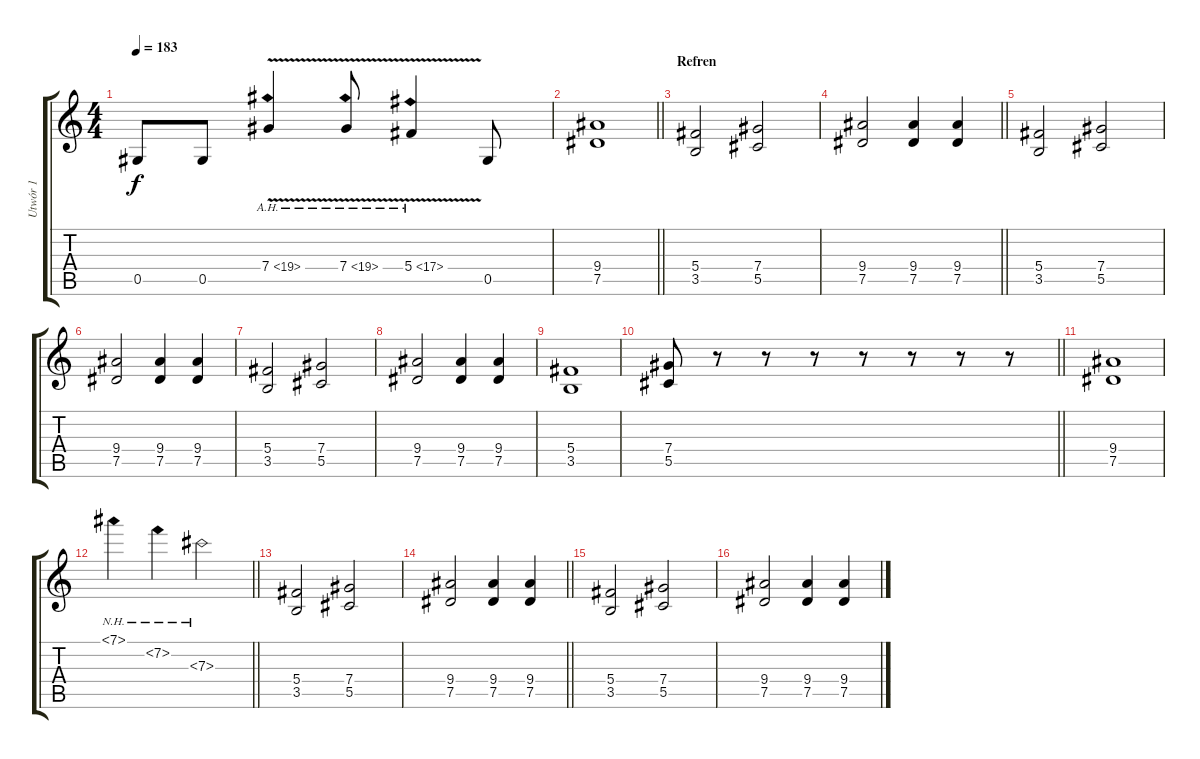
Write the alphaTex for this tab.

\track ("Utwór 1" "Utwór 1") {instrument distortionguitar}
\staff {score tabs}
\tuning (Eb4 Bb3 Gb3 Db3 Ab2 Eb2) {hide}
\ts (4 4)
\tempo 183
\clef g2
\ks c
0.5.8{dy f} 0.5.8 7.4{ah 12 v}.4 7.4{ah 12 v}.8 5.4{ah 12 v}.4 0.5.8 |
\barLineRight lightlight
(9.4 7.5).1 |
\section ("" "Refren")
(5.4 3.5).2 (7.4 5.5).2 |
\barLineRight lightlight
(9.4 7.5).2 (9.4 7.5).4 (9.4 7.5).4 |
(5.4 3.5).2 (7.4 5.5).2 |
(9.4 7.5).2 (9.4 7.5).4 (9.4 7.5).4 |
(5.4 3.5).2 (7.4 5.5).2 |
(9.4 7.5).2 (9.4 7.5).4 (9.4 7.5).4 |
(5.4 3.5).1 |
\barLineRight lightlight
(7.4 5.5).8 r.8 r.8 r.8 r.8 r.8 r.8 r.8 |
(9.4 7.5).1 |
\barLineRight lightlight
7.1{nh}.4 7.2{nh}.4 7.3{nh}.2 |
(5.4 3.5).2 (7.4 5.5).2 |
\barLineRight lightlight
(9.4 7.5).2 (9.4 7.5).4 (9.4 7.5).4 |
(5.4 3.5).2 (7.4 5.5).2 |
(9.4 7.5).2 (9.4 7.5).4 (9.4 7.5).4
